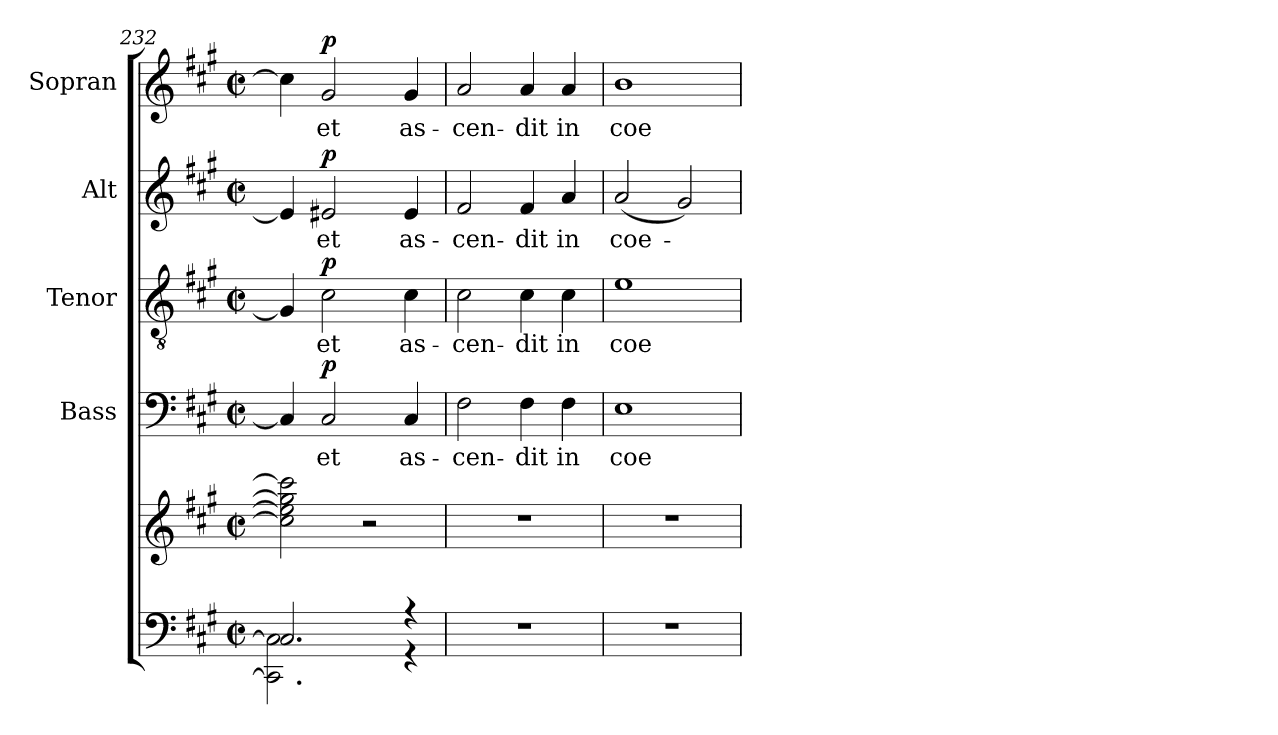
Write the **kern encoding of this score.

**kern	**kern	**kern	**text	**dynam	**kern	**text	**dynam	**kern	**text	**dynam	**kern	**text	**dynam
*part5	*part5	*part4	*part4	*part4	*part3	*part3	*part3	*part2	*part2	*part2	*part1	*part1	*part1
*staff6	*staff5	*staff4	*staff4	*staff4	*staff3	*staff3	*staff3	*staff2	*staff2	*staff2	*staff1	*staff1	*staff1
*	*	*I"Bass	*	*	*I"Tenor	*	*	*I"Alt	*	*	*I"Sopran	*	*
*	*	*I'B.	*	*	*I'T.	*	*	*I'A.	*	*	*I'S.	*	*
*clefF4	*clefG2	*clefF4	*	*	*clefGv2	*	*	*clefG2	*	*	*clefG2	*	*
*k[f#c#g#]	*k[f#c#g#]	*k[f#c#g#]	*	*	*k[f#c#g#]	*	*	*k[f#c#g#]	*	*	*k[f#c#g#]	*	*
*A:	*A:	*A:	*	*	*A:	*	*	*A:	*	*	*A:	*	*
*M2/2	*M2/2	*M2/2	*	*	*M2/2	*	*	*M2/2	*	*	*M2/2	*	*
*met(c|)	*met(c|)	*met(c|)	*	*	*met(c|)	*	*	*met(c|)	*	*	*met(c|)	*	*
=232	=232	=232	=232	=232	=232	=232	=232	=232	=232	=232	=232	=232	=232
*^	*	*	*	*	*	*	*	*	*	*	*	*	*
2.C#/	2.CC#\] 2.C#\]	2cc#\] 2ee#\] 2gg#\] 2ccc#\]	4C#/]	.	.	4G#/]	.	.	4e#/]	.	.	4cc#\]	.	.
!	!	!	!	!LO:LY:b	!LO:DY:a	!	!LO:LY:b	!LO:DY:a	!	!LO:LY:b	!LO:DY:a	!	!LO:LY:b	!LO:DY:a
.	.	.	2C#/	et	p	2c#\	et	p	2e#X/	et	p	2g#/	et	p
.	.	2r	.	.	.	.	.	.	.	.	.	.	.	.
!	!	!	!	!LO:LY:b	!	!	!LO:LY:b	!	!	!LO:LY:b	!	!	!LO:LY:b	!
4r	4r	.	4C#/	as-	.	4c#\	as-	.	4e#/	as-	.	4g#/	as-	.
!!LO:PB:g=z
=233	=233	=233	=233	=233	=233	=233	=233	=233	=233	=233	=233	=233	=233	=233
!	!	!	!	!LO:LY:b	!	!	!LO:LY:b	!	!	!LO:LY:b	!	!	!LO:LY:b	!
*v	*v	*	*	*	*	*	*	*	*	*	*	*	*	*
1r	1r	2F#\	-cen-	.	2c#\	-cen-	.	2f#/	-cen-	.	2a/	-cen-	.
!	!	!	!LO:LY:b	!	!	!LO:LY:b	!	!	!LO:LY:b	!	!	!LO:LY:b	!
.	.	4F#\	-dit	.	4c#\	-dit	.	4f#/	-dit	.	4a/	-dit	.
!	!	!	!LO:LY:b	!	!	!LO:LY:b	!	!	!LO:LY:b	!	!	!LO:LY:b	!
.	.	4F#\	in	.	4c#\	in	.	4a/	in	.	4a/	in	.
=234	=234	=234	=234	=234	=234	=234	=234	=234	=234	=234	=234	=234	=234
!	!	!	!LO:LY:b	!	!	!LO:LY:b	!	!	!LO:LY:b	!	!	!LO:LY:b	!
1r	1r	1E	coe-	.	1e	coe-	.	(<2a/	coe-	.	1b	coe-	.
.	.	.	.	.	.	.	.	2g#/)	.	.	.	.	.
=	=	=	=	=	=	=	=	=	=	=	=	=	=
*-	*-	*-	*-	*-	*-	*-	*-	*-	*-	*-	*-	*-	*-
